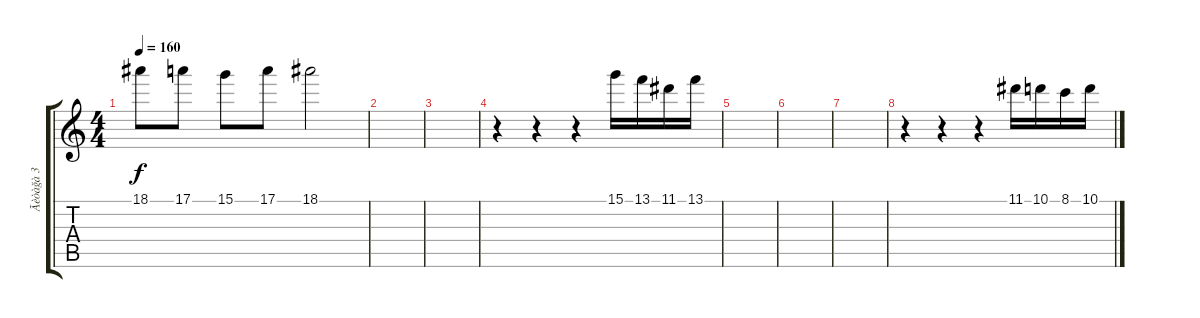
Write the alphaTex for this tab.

\track ("Ãèòàğà 3" "Ãèòàğà 3") {instrument acousticguitarnylon}
\staff {score tabs}
\tuning (E4 B3 G3 D3 A2 E2) {hide}
\ts (4 4)
\tempo 160
\clef g2
\ks c
18.1.8{dy f} 17.1.8 15.1.8 17.1.8 18.1.2 |
|
|
r.4 r.4 r.4 15.1.16 13.1.16 11.1.16 13.1.16 |
|
|
|
r.4 r.4 r.4 11.1.16 10.1.16 8.1.16 10.1.16
